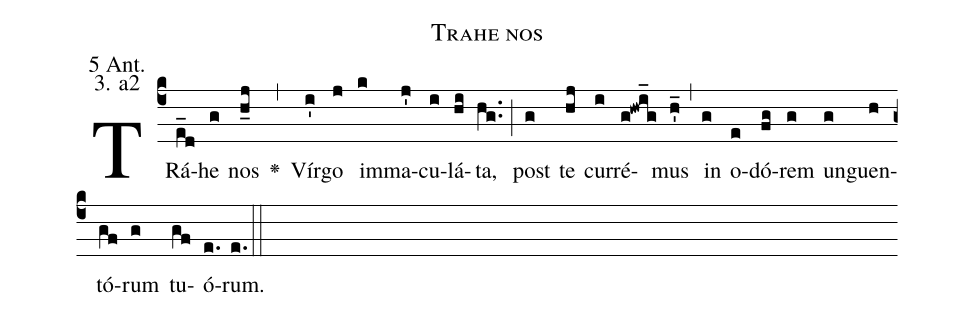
name: Trahe nos;
office-part: 5 Antiphon;
mode: 3a2;
annotation: 5 Ant.;
annotation: 3. a2;
def-m1:}{\greseteolcustos{manual}{;
def-m2:\ifx\breakbeforeEuouae\undefined\else;
def-m3:\fi}	\ifx\noeuouae\undefined\def\noeuouae{F}\fi	\if\noeuouae F{;
def-m4:}\fi;
%%
% The syntax in this part is called gabc. Please refer to http://home.gna.org/gregorio/gabc/#basis

(c4)TRá(e_d)he(g) nos(h_j) <v>\greheightstar</v>(,)
Vír(i')go(j) im(k)ma(j')cu(i)lá(hi)ta,(hg..) (;)
post(g) te(hj) cur(i)ré(g!hwi_g)mus(h'_) (,)
in(g) o(e)dó(fg)rem(g) un(g)guen(h)tó(gf)rum(g) tu(gf)ó(e.[em1])rum.(e.) (::[em2]z[em3])

E(j) u(j) o(ji) u(hi) a(h) e.(gh..) (::[em4])
